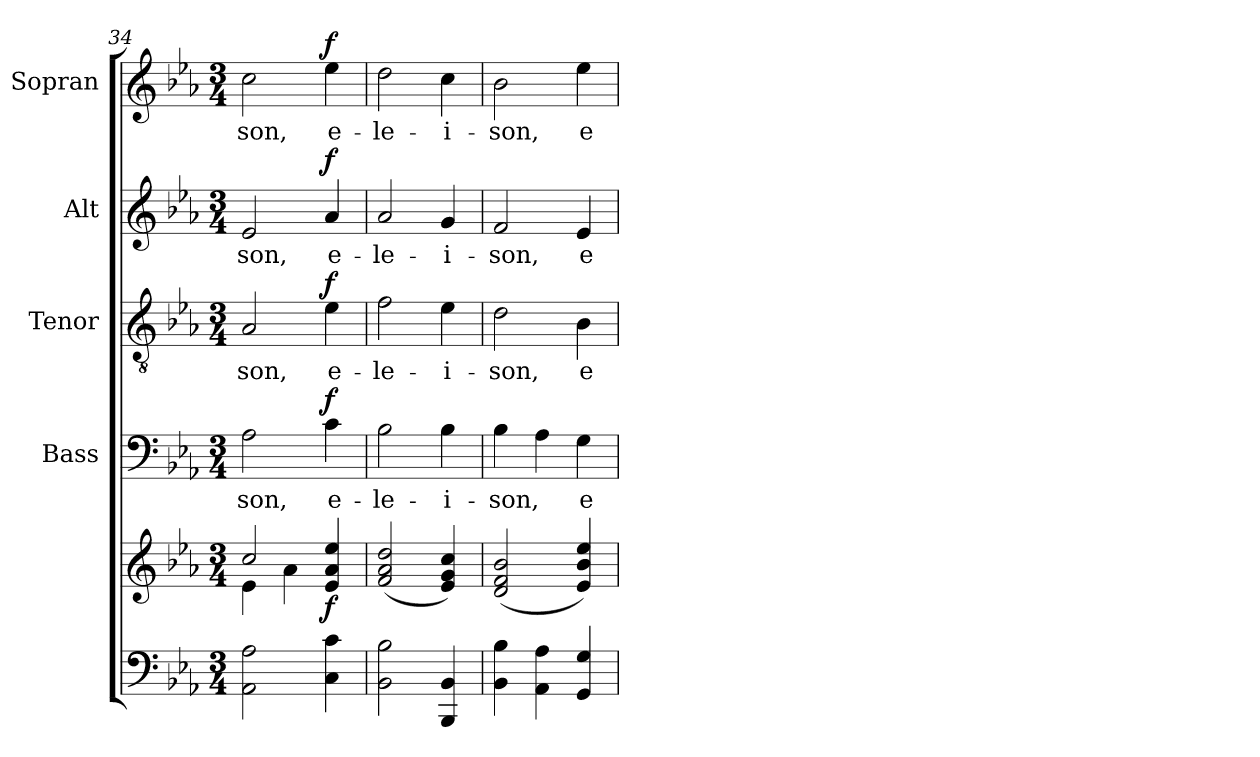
**kern	**kern	**dynam	**kern	**text	**dynam	**kern	**text	**dynam	**kern	**text	**dynam	**kern	**text	**dynam
*part5	*part5	*part5	*part4	*part4	*part4	*part3	*part3	*part3	*part2	*part2	*part2	*part1	*part1	*part1
*staff6	*staff5	*staff5/6	*staff4	*staff4	*staff4	*staff3	*staff3	*staff3	*staff2	*staff2	*staff2	*staff1	*staff1	*staff1
*	*	*	*I"Bass	*	*	*I"Tenor	*	*	*I"Alt	*	*	*I"Sopran	*	*
*	*	*	*I'B.	*	*	*I'T.	*	*	*I'A.	*	*	*I'S.	*	*
*clefF4	*clefG2	*	*clefF4	*	*	*clefGv2	*	*	*clefG2	*	*	*clefG2	*	*
*k[b-e-a-]	*k[b-e-a-]	*	*k[b-e-a-]	*	*	*k[b-e-a-]	*	*	*k[b-e-a-]	*	*	*k[b-e-a-]	*	*
*E-:	*E-:	*	*E-:	*	*	*E-:	*	*	*E-:	*	*	*E-:	*	*
*M3/4	*M3/4	*	*M3/4	*	*	*M3/4	*	*	*M3/4	*	*	*M3/4	*	*
=34	=34	=34	=34	=34	=34	=34	=34	=34	=34	=34	=34	=34	=34	=34
*	*^	*	*	*	*	*	*	*	*	*	*	*	*	*
!	!	!	!	!	!LO:LY:b	!	!	!LO:LY:b	!	!	!LO:LY:b	!	!	!LO:LY:b	!
2AA-\ 2A-\	2cc/	4e-\	.	2A-\	-son,	.	2A-/	-son,	.	2e-/	-son,	.	2cc\	-son,	.
.	.	4a-\	.	.	.	.	.	.	.	.	.	.	.	.	.
!	!	!	!LO:DY:b	!	!LO:LY:b	!LO:DY:a	!	!LO:LY:b	!LO:DY:a	!	!LO:LY:b	!LO:DY:a	!	!LO:LY:b	!LO:DY:a
4C\ 4c\	4e-/ 4a-/ 4ee-/	4ryy	f	4c\	e-	f	4e-\	e-	f	4a-/	e-	f	4ee-\	e-	f
=35	=35	=35	=35	=35	=35	=35	=35	=35	=35	=35	=35	=35	=35	=35	=35
!	!	!	!	!	!LO:LY:b	!	!	!LO:LY:b	!	!	!LO:LY:b	!	!	!LO:LY:b	!
*	*v	*v	*	*	*	*	*	*	*	*	*	*	*	*	*
2BB-\ 2B-\	(2f/ 2a-/ 2dd/	.	2B-\	-le-	.	2f\	-le-	.	2a-/	-le-	.	2dd\	-le-	.
!	!	!	!	!LO:LY:b	!	!	!LO:LY:b	!	!	!LO:LY:b	!	!	!LO:LY:b	!
4BBB-/ 4BB-/	4e-/ 4g/ 4cc/)	.	4B-\	-i-	.	4e-\	-i-	.	4g/	-i-	.	4cc\	-i-	.
!!LO:PB:g=z
=36	=36	=36	=36	=36	=36	=36	=36	=36	=36	=36	=36	=36	=36	=36
!	!	!	!	!LO:LY:b	!	!	!LO:LY:b	!	!	!LO:LY:b	!	!	!LO:LY:b	!
4BB-\ 4B-\	(2d/ 2f/ 2b-/	.	4B-\	-son,	.	2d\	-son,	.	2f/	-son,	.	2b-\	-son,	.
4AA-\ 4A-\	.	.	4A-\	.	.	.	.	.	.	.	.	.	.	.
!	!	!	!	!LO:LY:b	!	!	!LO:LY:b	!	!	!LO:LY:b	!	!	!LO:LY:b	!
4GG/ 4G/	4e-/ 4b-/ 4ee-/)	.	4G\	e-	.	4B-\	e-	.	4e-/	e-	.	4ee-\	e-	.
=	=	=	=	=	=	=	=	=	=	=	=	=	=	=
*-	*-	*-	*-	*-	*-	*-	*-	*-	*-	*-	*-	*-	*-	*-
